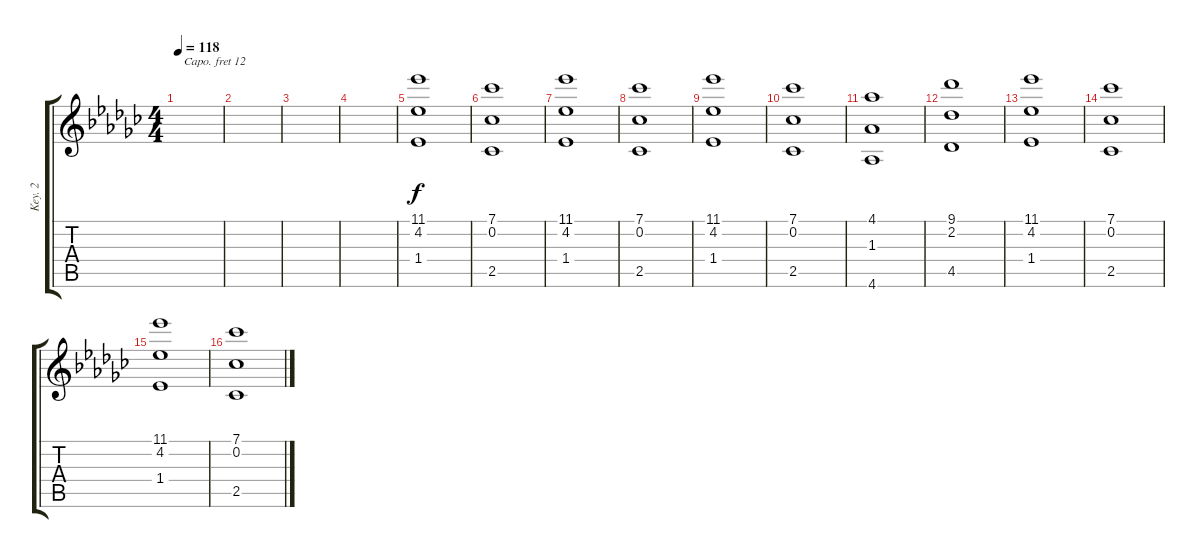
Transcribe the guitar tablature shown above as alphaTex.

\track ("Key. 2" "Key. 2") {instrument stringensemble2}
\staff {score tabs}
\capo 12
\tuning (E4 B3 G3 D3 A2 E2) {hide}
\ts (4 4)
\tempo 118
\clef g2
\ks ebminor
|
|
|
|
(11.1 4.2 1.4).1 |
(7.1 0.2 2.5).1 |
(11.1 4.2 1.4).1 |
(7.1 0.2 2.5).1 |
(11.1 4.2 1.4).1 |
(7.1 0.2 2.5).1 |
(4.1 1.3 4.6).1 |
(9.1 2.2 4.5).1 |
(11.1 4.2 1.4).1 |
(7.1 0.2 2.5).1 |
(11.1 4.2 1.4).1 |
(7.1 0.2 2.5).1
